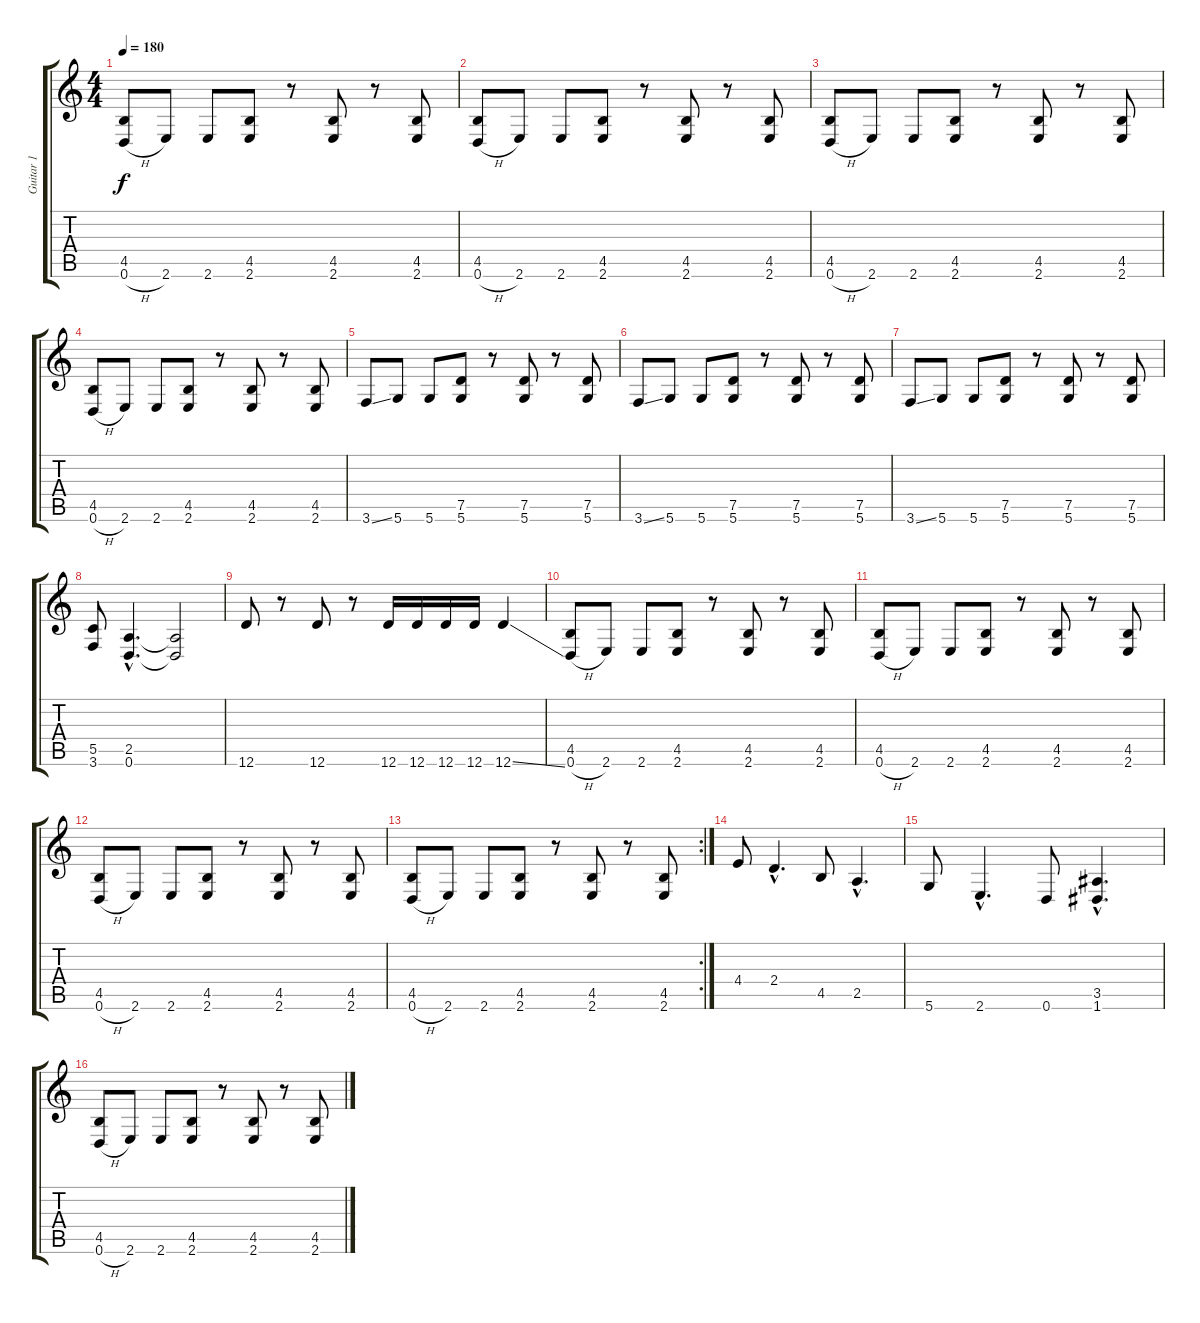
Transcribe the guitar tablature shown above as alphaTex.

\track ("Guitar 1" "Guitar 1") {instrument distortionguitar}
\staff {score tabs}
\tuning (D4 A3 F3 C3 G2 D2) {hide}
\ts (4 4)
\tempo 180
\clef g2
\ks c
(4.5 0.6{h}).8{dy f} 2.6.8 2.6.8 (4.5 2.6).8 r.8 (4.5 2.6).8 r.8 (4.5 2.6).8 |
(4.5 0.6{h}).8 2.6.8 2.6.8 (4.5 2.6).8 r.8 (4.5 2.6).8 r.8 (4.5 2.6).8 |
(4.5 0.6{h}).8 2.6.8 2.6.8 (4.5 2.6).8 r.8 (4.5 2.6).8 r.8 (4.5 2.6).8 |
(4.5 0.6{h}).8 2.6.8 2.6.8 (4.5 2.6).8 r.8 (4.5 2.6).8 r.8 (4.5 2.6).8 |
3.6{ss}.8 5.6.8 5.6.8 (7.5 5.6).8 r.8 (7.5 5.6).8 r.8 (7.5 5.6).8 |
3.6{ss}.8 5.6.8 5.6.8 (7.5 5.6).8 r.8 (7.5 5.6).8 r.8 (7.5 5.6).8 |
3.6{ss}.8 5.6.8 5.6.8 (7.5 5.6).8 r.8 (7.5 5.6).8 r.8 (7.5 5.6).8 |
(5.5 3.6).8 (2.5{hac} 0.6{hac}).4{d} (2.5{t} 0.6{t}).2 |
12.6.8 r.8 12.6.8 r.8 12.6.16 12.6.16 12.6.16 12.6.16 12.6{ss}.4 |
(4.5 0.6{h}).8 2.6.8 2.6.8 (4.5 2.6).8 r.8 (4.5 2.6).8 r.8 (4.5 2.6).8 |
(4.5 0.6{h}).8 2.6.8 2.6.8 (4.5 2.6).8 r.8 (4.5 2.6).8 r.8 (4.5 2.6).8 |
(4.5 0.6{h}).8 2.6.8 2.6.8 (4.5 2.6).8 r.8 (4.5 2.6).8 r.8 (4.5 2.6).8 |
\rc 2
(4.5 0.6{h}).8 2.6.8 2.6.8 (4.5 2.6).8 r.8 (4.5 2.6).8 r.8 (4.5 2.6).8 |
4.4.8 2.4{hac}.4{d} 4.5.8 2.5{hac}.4{d} |
5.6.8 2.6{hac}.4{d} 0.6.8 (3.5{hac} 1.6{hac}).4{d} |
(4.5 0.6{h}).8 2.6.8 2.6.8 (4.5 2.6).8 r.8 (4.5 2.6).8 r.8 (4.5 2.6).8
